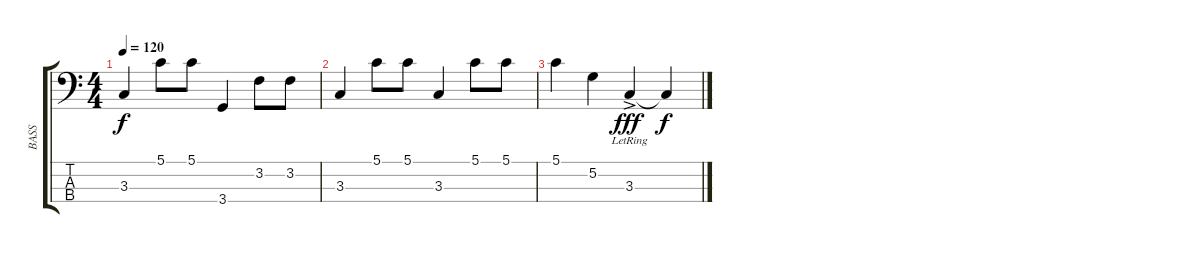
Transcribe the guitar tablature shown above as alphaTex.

\track ("BASS" "BASS") {instrument electricbassfinger}
\staff {score tabs}
\tuning (G2 D2 A1 E1) {hide}
\ts (4 4)
\tempo 120
\clef f4
\ks c
3.3.4{dy f} 5.1.8 5.1.8 3.4.4 3.2.8 3.2.8 |
3.3.4 5.1.8 5.1.8 3.3.4 5.1.8 5.1.8 |
5.1.4 5.2.4 3.3{ac lr}.4{dy fff} 3.3{t}.4{dy f}
